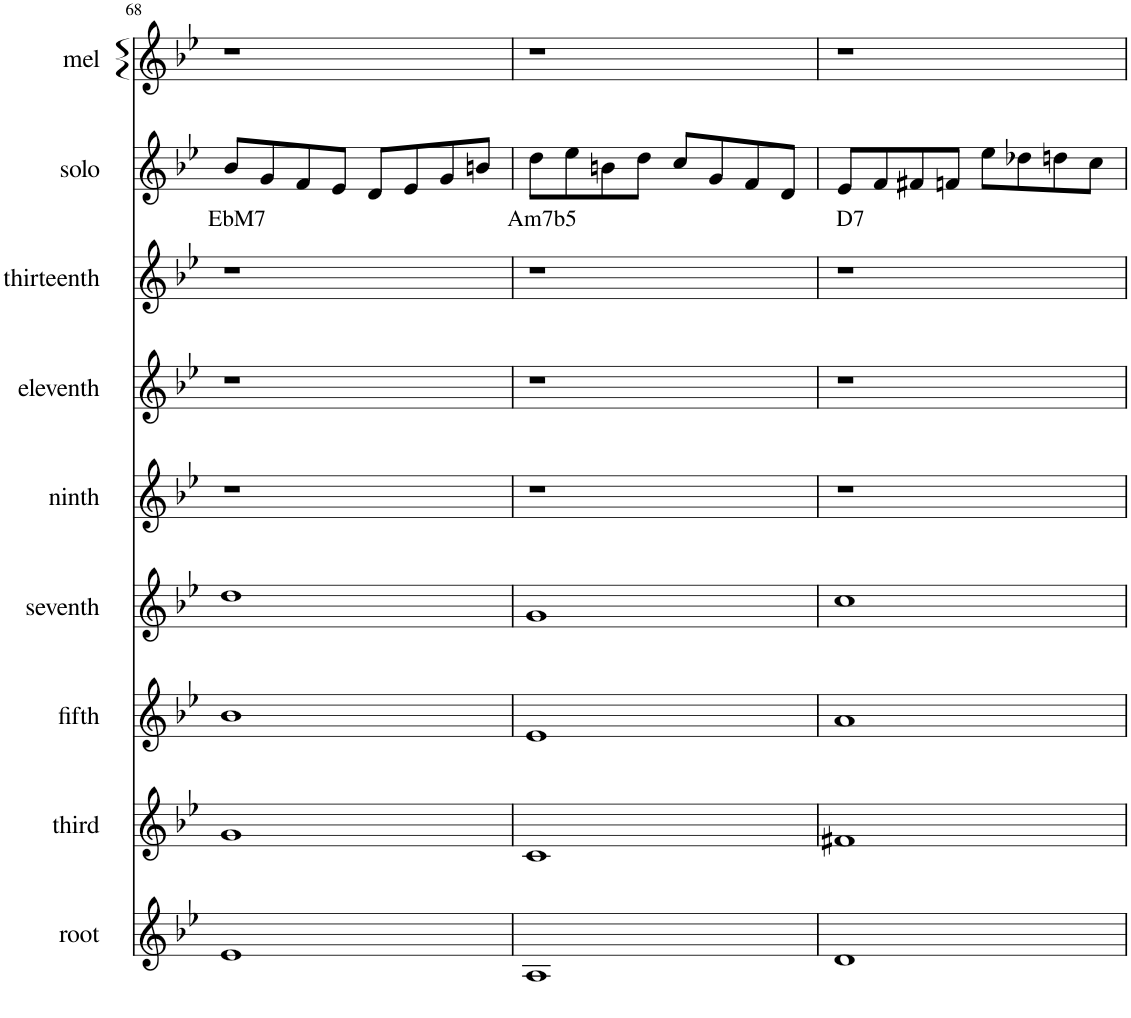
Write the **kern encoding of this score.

**kern	**kern	**kern	**kern	**kern	**kern	**kern	**kern	**text	**kern
*part9	*part8	*part7	*part6	*part5	*part4	*part3	*part2	*part2	*part1
*staff9	*staff8	*staff7	*staff6	*staff5	*staff4	*staff3	*staff2	*staff2	*staff1
*I"root	*I"third	*I"fifth	*I"seventh	*I"ninth	*I"eleventh	*I"thirteenth	*I"solo	*	*I"mel
*I'root	*I'third	*I'fifth	*I'seventh	*I'ninth	*I'eleventh	*I'thirteenth	*I'solo	*	*I'mel
!!LO:PB:g=z
*clefG2	*clefG2	*clefG2	*clefG2	*clefG2	*clefG2	*clefG2	*clefG2	*	*clefG2
*k[b-e-]	*k[b-e-]	*k[b-e-]	*k[b-e-]	*k[b-e-]	*k[b-e-]	*k[b-e-]	*k[b-e-]	*	*k[b-e-]
*M4/4	*M4/4	*M4/4	*M4/4	*M4/4	*M4/4	*M4/4	*M4/4	*	*M4/4
=68	=68	=68	=68	=68	=68	=68	=68	=68	=68
!	!	!	!	!	!	!	!	!LO:LY:b	!
1e-	1g	1b-	1dd	1r	1r	1r	8b-/L	EbM7	1r
.	.	.	.	.	.	.	8g/	.	.
.	.	.	.	.	.	.	8f/	.	.
.	.	.	.	.	.	.	8e-/J	.	.
.	.	.	.	.	.	.	8d/L	.	.
.	.	.	.	.	.	.	8e-/	.	.
.	.	.	.	.	.	.	8g/	.	.
.	.	.	.	.	.	.	8bn/J	.	.
=69	=69	=69	=69	=69	=69	=69	=69	=69	=69
!	!	!	!	!	!	!	!	!LO:LY:b	!
1A	1c	1e-	1g	1r	1r	1r	8dd\L	Am7b5	1r
.	.	.	.	.	.	.	8ee-\	.	.
.	.	.	.	.	.	.	8bn\	.	.
.	.	.	.	.	.	.	8dd\J	.	.
.	.	.	.	.	.	.	8cc/L	.	.
.	.	.	.	.	.	.	8g/	.	.
.	.	.	.	.	.	.	8f/	.	.
.	.	.	.	.	.	.	8d/J	.	.
=70	=70	=70	=70	=70	=70	=70	=70	=70	=70
!	!	!	!	!	!	!	!	!LO:LY:b	!
1d	1f#X	1a	1cc	1r	1r	1r	8e-/L	D7	1r
.	.	.	.	.	.	.	8f/	.	.
.	.	.	.	.	.	.	8f#X/	.	.
.	.	.	.	.	.	.	8fn/J	.	.
.	.	.	.	.	.	.	8ee-\L	.	.
.	.	.	.	.	.	.	8dd-X\	.	.
.	.	.	.	.	.	.	8ddn\	.	.
.	.	.	.	.	.	.	8cc\J	.	.
=	=	=	=	=	=	=	=	=	=
*-	*-	*-	*-	*-	*-	*-	*-	*-	*-
